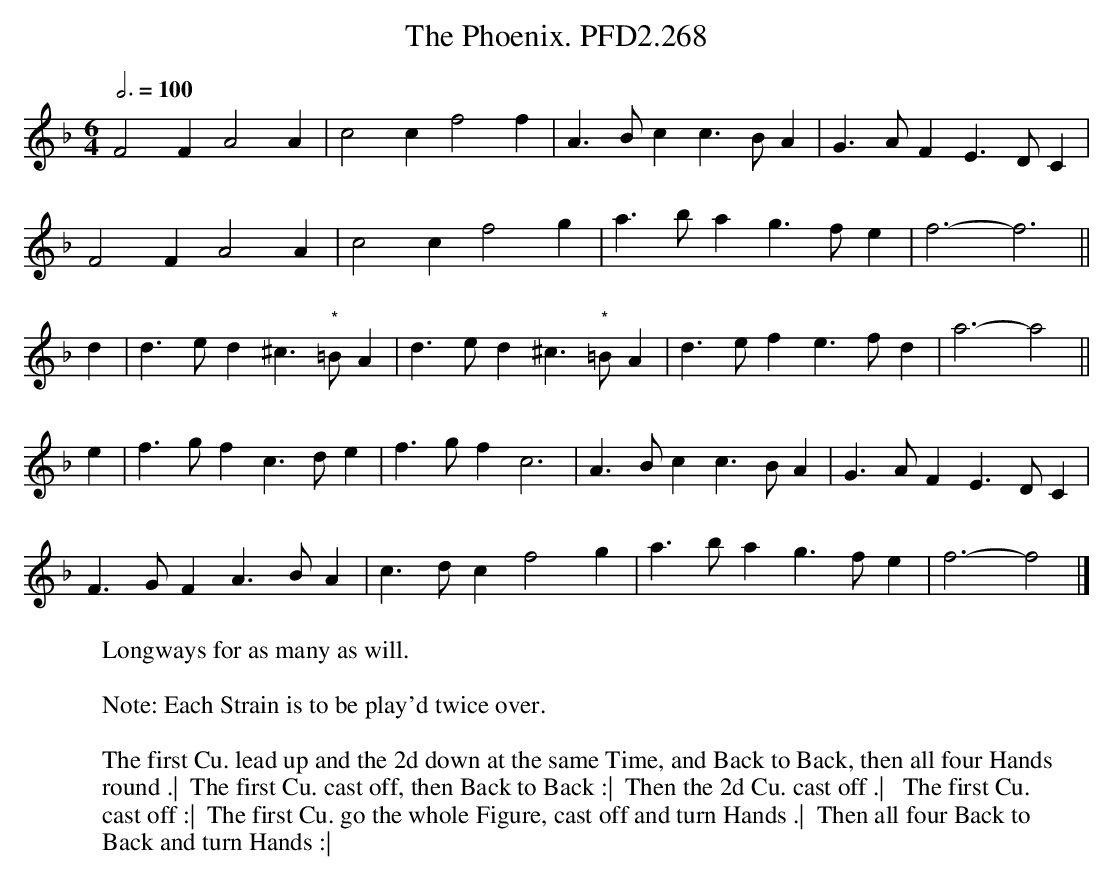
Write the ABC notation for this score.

X:1
T:Phoenix. PFD2.268, The
W:Longways for as many as will.
L:1/4
M:6/4
Q:3/4=100
K:F
F2F A2A|c2c f2f|A>B c c>B A|G>A F E>D C|
F2F A2A|c2c f2g|a>b a g>fe|f3-f3 ||
d|d>ed^c>"*"=B A| d>e d ^c>"*"=BA|d>ef e>fd|a3-a2||
e|f>gf c>de|f>gf c3|A>Bc c>BA|G>AF E>DC|
F>GF A>BA|c>dc f2g|a>ba g>fe| f3-f2 |]
W:
W: Note: Each Strain is to be play'd twice over.
W:
W: The first Cu. lead up and the 2d down at the same Time, and Back to Back, then all four Hands
W: round .|  The first Cu. cast off, then Back to Back :|  Then the 2d Cu. cast off .|   The first Cu.
W: cast off :|  The first Cu. go the whole Figure, cast off and turn Hands .|  Then all four Back to
W: Back and turn Hands :|
